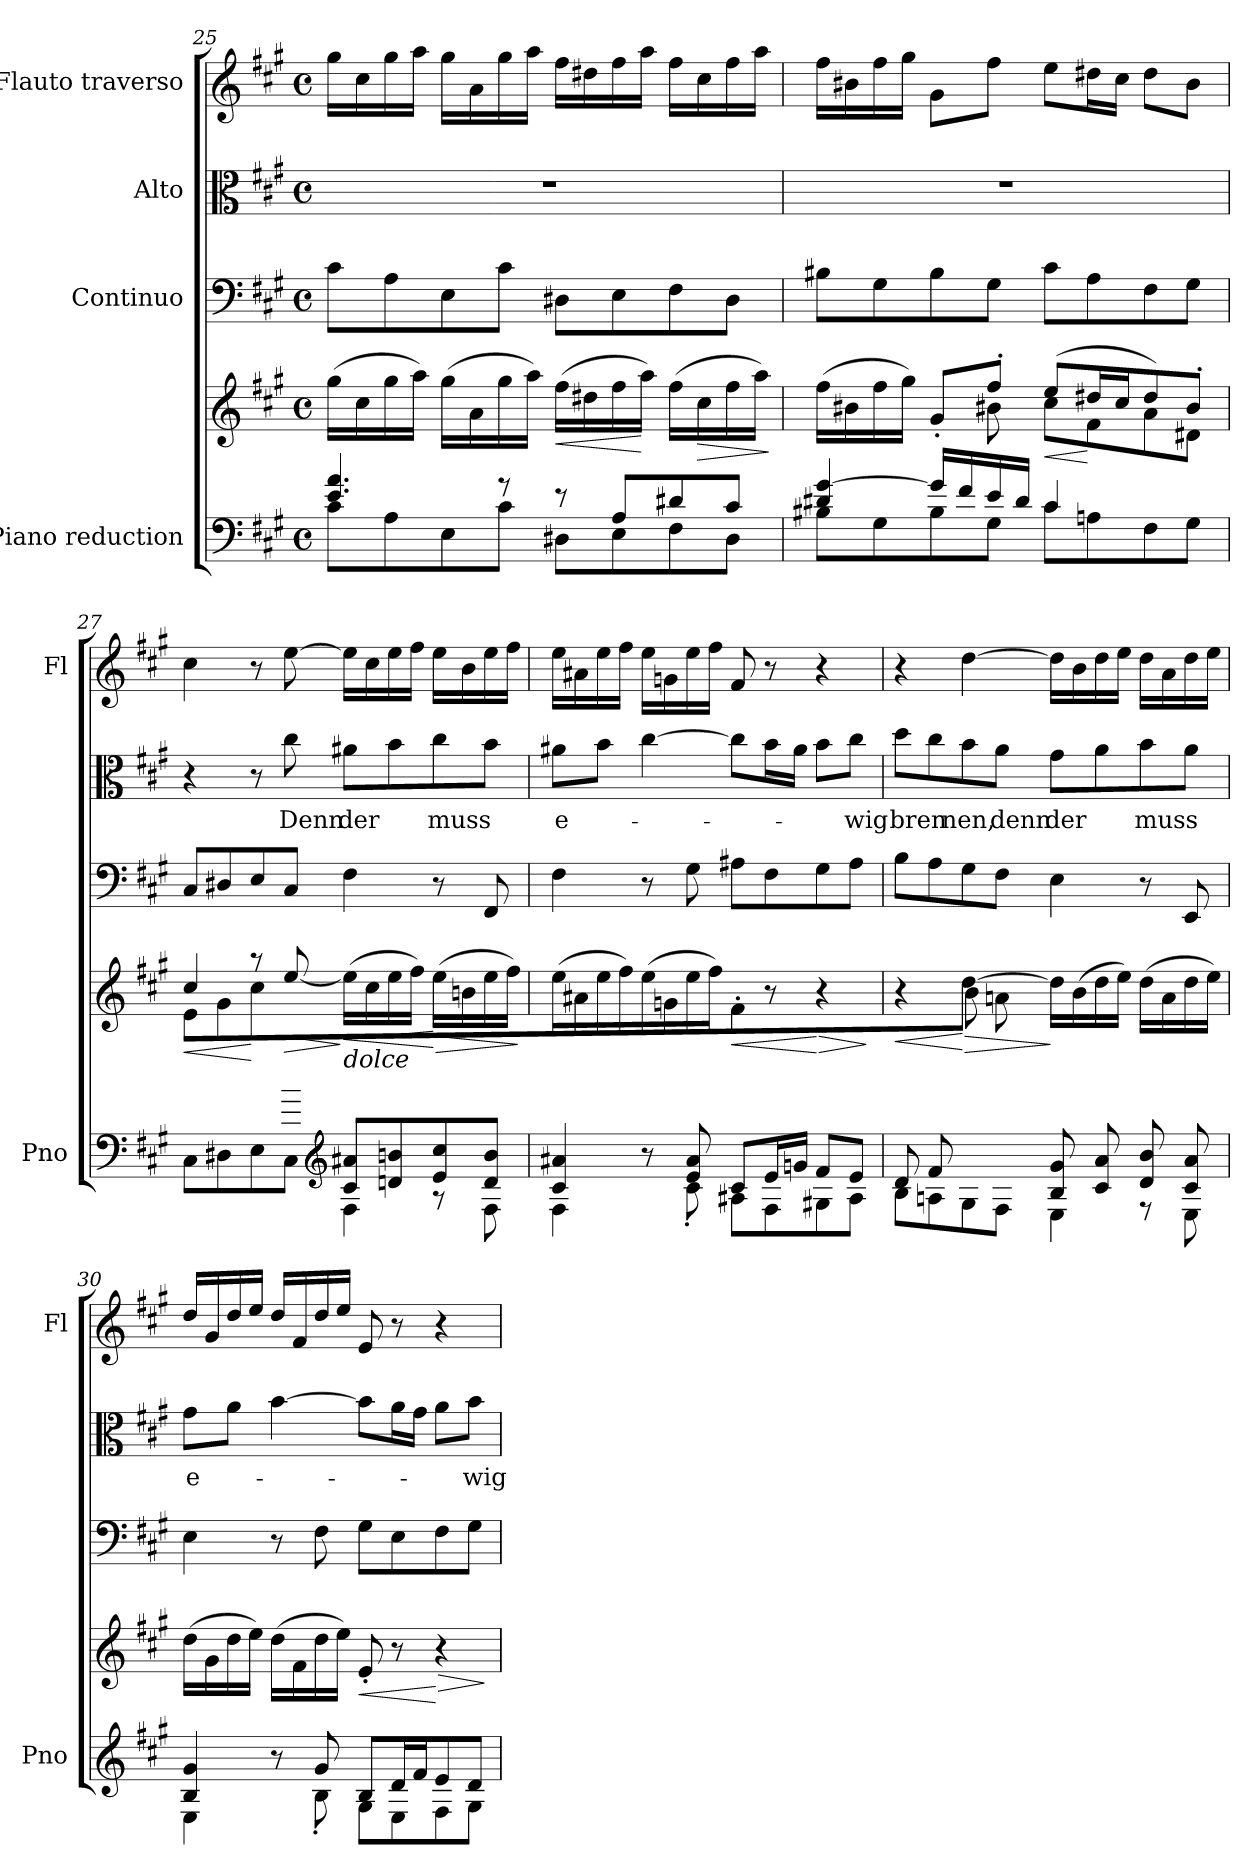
**kern	**kern	**dynam	**kern	**kern	**text	**kern
*part4	*part4	*part4	*part3	*part2	*part2	*part1
*staff5	*staff4	*staff4/5	*staff3	*staff2	*staff2	*staff1
*I"Piano reduction	*	*	*I"Continuo	*I"Alto	*	*I"Flauto traverso
*I'Pno	*	*	*	*	*	*I'Fl
!!LO:PB:g=z
*clefF4	*clefG2	*	*clefF4	*clefC3	*	*clefG2
*k[f#c#g#]	*k[f#c#g#]	*	*k[f#c#g#]	*k[f#c#g#]	*	*k[f#c#g#]
*M4/4	*M4/4	*	*M4/4	*M4/4	*	*M4/4
*met(c)	*met(c)	*	*met(c)	*met(c)	*	*met(c)
=25	=25	=25	=25	=25	=25	=25
*^	*	*	*	*	*	*
4.e/ 4.a/	8c#\L	(16gg#\LL	.	8c#\L	1r	.	16gg#\LL
.	.	16cc#\	.	.	.	.	16cc#\
.	8A\	16gg#\	.	8A\	.	.	16gg#\
.	.	16aa\JJ)	.	.	.	.	16aa\JJ
.	8E\	(16gg#\LL	.	8E\	.	.	16gg#\LL
.	.	16a\	.	.	.	.	16a\
8r	8c#\J	16gg#\	.	8c#\J	.	.	16gg#\
.	.	16aa\JJ)	.	.	.	.	16aa\JJ
!	!	!	!LO:HP:b	!	!	!	!
8r	8D#X\L	(16ff#\LL	<	8D#X\L	.	.	16ff#\LL
.	.	16dd#X\	.	.	.	.	16dd#X\
8A/L	8E\	16ff#\	.	8E\	.	.	16ff#\
.	.	16aa\JJ)	[	.	.	.	16aa\JJ
8d#X/	8F#\	(16ff#\LL	.	8F#\	.	.	16ff#\LL
!	!	!	!LO:HP:b	!	!	!	!
.	.	16cc#\	>	.	.	.	16cc#\
8c#/J	8D#\J	16ff#\	.	8D#\J	.	.	16ff#\
.	.	16aa\JJ)	.	.	.	.	16aa\JJ
*v	*v	*	*	*	*	*	*
.	.	]	.	.	.	.
=26	=26	=26	=26	=26	=26	=26
*^	*^	*	*	*	*	*
4d#X/ [4g#/	8B#X\L	(>16ff#\LL	4ryy	.	8B#X\L	1r	.	16ff#\LL
.	.	16b#X\	.	.	.	.	.	16b#X\
.	8G#\	16ff#\	.	.	8G#\	.	.	16ff#\
.	.	16gg#\JJ)	.	.	.	.	.	16gg#\JJ
16g#/LL]	8B#\	8g#'/L	8ryy	.	8B#\	.	.	8g#\L
16f#/	.	.	.	.	.	.	.	.
16e/	8G#\J	8ff#'/J	8b#X\	.	8G#\J	.	.	8ff#\J
16d#/JJ	.	.	.	.	.	.	.	.
!	!	!	!	!LO:HP:b	!	!	!	!
4c#/	8c#\L	(8ee/L	8cc#\L	<	8c#\L	.	.	8ee\L
.	8An\	16dd#X/L	8f#\	[	8A\	.	.	16dd#X\L
.	.	16cc#/J	.	.	.	.	.	16cc#\JJ
4ryy	8F#\	8dd#/)	8a\	.	8F#\	.	.	8dd#\L
.	8G#\J	8b#'/J	8d#X\J	.	8G#\J	.	.	8b#\J
=27	=27	=27	=27	=27	=27	=27	=27	=27
!	!	!	!	!LO:HP:b	!	!	!	!
4.ryy	8C#\L	4cc#/	8e\L	<	8C#/L	4r	.	4cc#\
.	8D#X\	.	8g#\	.	8D#X/	.	.	.
.	8E\	8r	8cc#\	[	8E/	8r	.	8r
!	!	!	!	!LO:HP:b	!	!	!LO:LY:b	!
8bn/J	8C#\J	[8ee/	2ryy	>	8C#/J	8cc#\	Denn	[8ee\
*clefG2	*	*	*	*	*	*	*	*
!	!	!LO:TX:b:i:t=dolce	!	!	!	!	!	!
!	!	!	!	!LO:HP:n=1:b	!	!	!LO:LY:b	!
8c#/ 8a#X/L	4F#\	(16ee\LL]	.	] <	4F#\	8a#X\L	der	16ee\LL]
.	.	16cc#\	.	.	.	.	.	16cc#\
8dn/ 8bn/	.	16ee\	.	.	.	8b\	.	16ee\
.	.	16ff#\JJ)	.	.	.	.	.	16ff#\JJ
!	!	!	!	!LO:HP:n=1:b	!	!	!LO:LY:b	!
8e/ 8cc#/	8r	(16ee\LL	.	[ >	8r	8cc#\	muss	16ee\LL
.	.	16bn\	.	.	.	.	.	16b\
8d/ 8b/J	8F#\	16ee\	8ryy	.	8FF#/	8b\J	.	16ee\
.	.	16ff#\JJ)	.	.	.	.	.	16ff#\JJ
*v	*v	*	*	*	*	*	*	*
*	*v	*v	*	*	*	*	*
.	.	]	.	.	.	.
=28	=28	=28	=28	=28	=28	=28
*^	*	*	*	*	*	*
!	!	!	!	!	!	!LO:LY:b	!
4c#/ 4a#X/	4F#\	(16ee\LL	.	4F#\	8a#X\L	e-	16ee\LL
.	.	16a#X\	.	.	.	.	16a#X\
.	.	16ee\	.	.	8b\J	.	16ee\
.	.	16ff#\JJ)	.	.	.	.	16ff#\JJ
8r	8ryy	(16ee\LL	.	8r	[4cc#\	.	16ee\LL
.	.	16gn\	.	.	.	.	16gn\
8e/ 8a#/	8c#'\	16ee\	.	8G#\	.	.	16ee\
.	.	16ff#\JJ)	.	.	.	.	16ff#\JJ
!	!	!	!LO:HP:b	!	!	!	!
8c#/L	8A#X\L	8f#'/	<	8A#X\L	8cc#\L]	.	8f#/
16e/L	8F#\	8r	.	8F#\	16b\L	.	8r
16gn/JJ	.	.	.	.	16a#\JJ	.	.
!	!	!	!LO:HP:n=1:b	!	!	!	!
8f#/L	8G#X\	4r	[ >	8G#\	8b\L	.	4r
!	!	!	!	!	!	!LO:LY:b	!
8e/J	8A#\J	.	.	8A#\J	8cc#\J	wig	.
*v	*v	*	*	*	*	*	*
.	.	]	.	.	.	.
!!LO:LB:g=z
=29	=29	=29	=29	=29	=29	=29
*^	*	*	*	*	*	*
!	!	!	!LO:HP:b	!	!	!LO:LY:b	!
*	*	*^	*	*	*	*	*
8d/L	8B\L	4r	4ryy	<	8B\L	8dd\L	bren	4r
8f#/	8An\	.	.	.	8A\	8cc#\	.	.
!	!	!	!	!LO:HP:n=1:b	!	!	!LO:LY:b	!
4ryy	8G#\	[>4dd/	8b\	[ >	8G#\	8b\	nen,	[4dd\
!	!	!	!	!	!	!	!LO:LY:b	!
.	8F#\J	.	8an\J	.	8F#\J	8a\J	denn	.
!	!	!	!	!	!	!	!LO:LY:b	!
8B/ 8g#/L	4E\	16dd\LL]	2ryy	]	4E\	8g#\L	der	16dd\LL]
.	.	(16b\	.	.	.	.	.	16b\
8c#/ 8a/	.	16dd\	.	.	.	8a\	.	16dd\
.	.	16ee\JJ)	.	.	.	.	.	16ee\JJ
!	!	!	!	!	!	!	!LO:LY:b	!
8d/ 8b/	8r	(16dd\LL	.	.	8r	8b\	muss	16dd\LL
.	.	16a\	.	.	.	.	.	16a\
8c#/ 8a/J	8E\	16dd\	.	.	8EE/	8a\J	.	16dd\
.	.	16ee\JJ)	.	.	.	.	.	16ee\JJ
*	*	*v	*v	*	*	*	*	*
=30	=30	=30	=30	=30	=30	=30	=30
!	!	!	!	!	!	!LO:LY:b	!
4B/ 4g#/	4E\	(16dd\LL	.	4E\	8g#\L	e-	16dd/LL
.	.	16g#\	.	.	.	.	16g#/
.	.	16dd\	.	.	8a\J	.	16dd/
.	.	16ee\JJ)	.	.	.	.	16ee/JJ
8r	8ryy	(16dd\LL	.	8r	[4b\	.	16dd/LL
.	.	16f#\	.	.	.	.	16f#/
8g#/	8B'\	16dd\	.	8F#\	.	.	16dd/
.	.	16ee\JJ)	.	.	.	.	16ee/JJ
!	!	!	!LO:HP:b	!	!	!	!
8B/L	8G#\L	8e'/	<	8G#\L	8b\L]	.	8e/
16d/L	8E\	8r	.	8E\	16a\L	.	8r
16f#/J	.	.	.	.	16g#\JJ	.	.
!	!	!	!LO:HP:n=1:b	!	!	!	!
8e/	8F#\	4r	[ >	8F#\	8a\L	.	4r
!	!	!	!	!	!	!LO:LY:b	!
8d/J	8G#\J	.	.	8G#\J	8b\J	wig	.
*v	*v	*	*	*	*	*	*
.	.	]	.	.	.	.
=	=	=	=	=	=	=
*-	*-	*-	*-	*-	*-	*-
